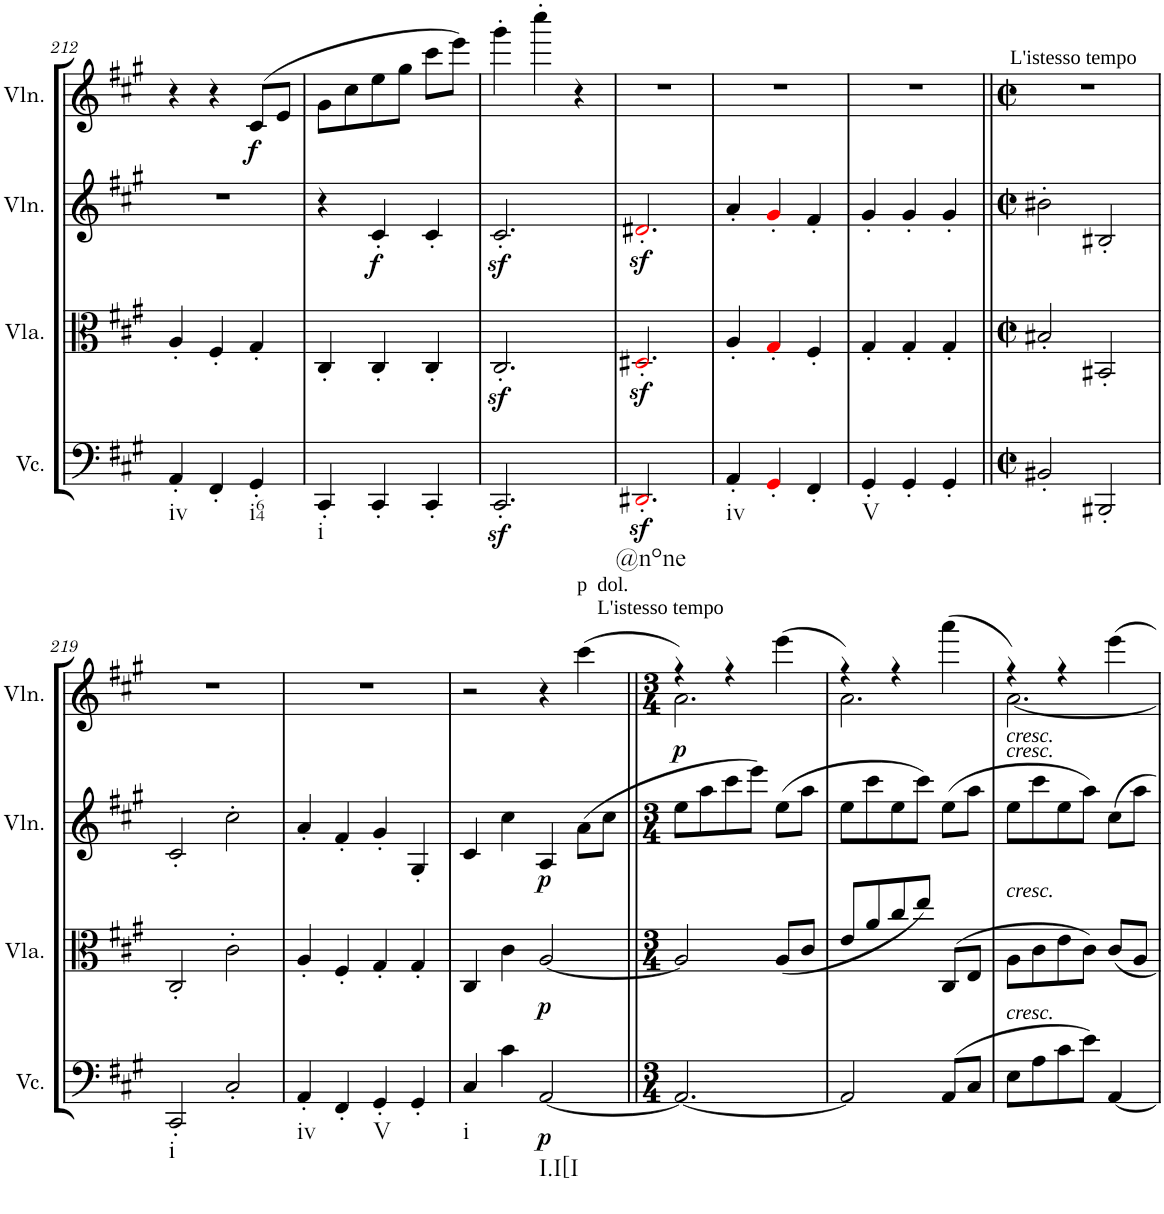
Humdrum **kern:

**kern	**dynam	**kern	**dynam	**kern	**dynam	**kern	**dynam
*part4	*part4	*part3	*part3	*part2	*part2	*part1	*part1
*staff4	*staff4	*staff3	*staff3	*staff2	*staff2	*staff1	*staff1
*I"Violoncello	*	*I"Viola	*	*I"Violin	*	*I"Violin	*
*I'Vc.	*	*I'Vla.	*	*I'Vln.	*	*I'Vln.	*
!!LO:PB:g=z
*clefF4	*	*clefC3	*	*clefG2	*	*clefG2	*
*k[f#c#g#]	*	*k[f#c#g#]	*	*k[f#c#g#]	*	*k[f#c#g#]	*
*M3/4	*	*M3/4	*	*M3/4	*	*M3/4	*
=212	=212	=212	=212	=212	=212	=212	=212
!LO:TX:b:t=iv	!	!	!	!	!	!	!
4AA'/	.	4A'/	.	2.r	.	4r	.
4FF#'/	.	4F#'/	.	.	.	4r	.
!LO:TX:b:t=i64	!	!	!	!	!	!	!
!	!	!	!	!	!	!	!LO:DY:b
4GG#'/	.	4G#'/	.	.	.	(8c#/L	f
.	.	.	.	.	.	8e/J	.
=213	=213	=213	=213	=213	=213	=213	=213
!LO:TX:b:t=i	!	!	!	!	!	!	!
4CC#'/	.	4C#'/	.	4r	.	8g#\L	.
.	.	.	.	.	.	8cc#\	.
!	!	!	!	!	!LO:DY:b	!	!
4CC#'/	.	4C#'/	.	4c#'/	f	8ee\	.
.	.	.	.	.	.	8gg#\J	.
4CC#'/	.	4C#'/	.	4c#'/	.	8ccc#\L	.
.	.	.	.	.	.	8eee\J)	.
=214	=214	=214	=214	=214	=214	=214	=214
2.CC#z<'/	.	2.C#z<'/	.	2.c#z<'/	.	4ggg#'\	.
.	.	.	.	.	.	4cccc#'\	.
.	.	.	.	.	.	4r	.
=215	=215	=215	=215	=215	=215	=215	=215
!LO:TX:b:t=@none	!	!	!	!	!	!	!
2.DD#Xz<'i/	.	2.D#Xz<'i/	.	2.d#Xz<'i/	.	2.r	.
=216	=216	=216	=216	=216	=216	=216	=216
!LO:TX:b:t=iv	!	!	!	!	!	!	!
4AA'/	.	4A'/	.	4a'/	.	2.r	.
4GG#'i/	.	4G#'i/	.	4g#'i/	.	.	.
4FF#'/	.	4F#'/	.	4f#'/	.	.	.
=217	=217	=217	=217	=217	=217	=217	=217
!LO:TX:b:t=V	!	!	!	!	!	!	!
4GG#'/	.	4G#'/	.	4g#'/	.	2.r	.
4GG#'/	.	4G#'/	.	4g#'/	.	.	.
4GG#'/	.	4G#'/	.	4g#'/	.	.	.
=218||	=218||	=218||	=218||	=218||	=218||	=218||	=218||
*M2/2	*	*M2/2	*	*M2/2	*	*M2/2	*
*met(c|)	*	*met(c|)	*	*met(c|)	*	*met(c|)	*
!	!	!	!	!	!	!LO:TX:a:t=L'istesso tempo	!
2BB#X'/	.	2B#X'/	.	2b#X'\	.	1r	.
2BBB#X'/	.	2BB#X'/	.	2B#X'/	.	.	.
!!LO:LB:g=z
=219	=219	=219	=219	=219	=219	=219	=219
!LO:TX:b:t=i	!	!	!	!	!	!	!
2CC#'/	.	2C#'/	.	2c#'/	.	1r	.
2C#'/	.	2c#'\	.	2cc#'\	.	.	.
=220	=220	=220	=220	=220	=220	=220	=220
!LO:TX:b:t=iv	!	!	!	!	!	!	!
4AA'/	.	4A'/	.	4a'/	.	1r	.
4FF#'/	.	4F#'/	.	4f#'/	.	.	.
!LO:TX:b:t=V	!	!	!	!	!	!	!
4GG#'/	.	4G#'/	.	4g#'/	.	.	.
4GG#'/	.	4G#'/	.	4G#'/	.	.	.
=221	=221	=221	=221	=221	=221	=221	=221
!LO:TX:b:t=i	!	!	!	!	!	!	!
4C#/	.	4C#/	.	4c#/	.	2r	.
4c#\	.	4c#\	.	4cc#\	.	.	.
!LO:TX:b:t=I.I[I	!	!	!	!	!	!	!
!	!LO:DY:b	!	!LO:DY:b	!	!LO:DY:b	!	!
[2AA/	p	[2A/	p	4A/	p	4r	.
!	!	!	!	!	!	!LO:TX:a:t=L'istesso tempo	!
!	!	!	!	!	!	!LO:TX:a:t=p  dol.	!
.	.	.	.	(8a\L	.	(4ccc#\	.
.	.	.	.	8cc#\J	.	.	.
=222||	=222||	=222||	=222||	=222||	=222||	=222||	=222||
*M3/4	*	*M3/4	*	*M3/4	*	*M3/4	*
*	*	*	*	*	*	*^	*
!	!	!	!	!	!	!	!	!LO:DY:b
2.AA/_	.	2A/]	.	8ee\L	.	4r)	2.a\	p
.	.	.	.	8aa\	.	.	.	.
.	.	.	.	8ccc#\	.	4r	.	.
.	.	.	.	8eee\J)	.	.	.	.
.	.	(8A/L	.	(8ee\L	.	(>4eee\	.	.
.	.	8c#/J	.	8aa\J	.	.	.	.
=223	=223	=223	=223	=223	=223	=223	=223	=223
2AA/]	.	8e/L	.	8ee\L	.	4r)	2.a\	.
.	.	8a/	.	8ccc#\	.	.	.	.
.	.	8cc#/	.	8ee\	.	4r	.	.
.	.	8ee/J)	.	8ccc#\J)	.	.	.	.
(8AA/L	.	(8C#/L	.	(8ee\L	.	(>4aaa\	.	.
8C#/J	.	8E/J	.	8aa\J	.	.	.	.
=224	=224	=224	=224	=224	=224	=224	=224	=224
!	!	!	!	!	!	!LO:TX:b:i:t=cresc.	!	!
!	!	!	!	!LO:TX:a:i:t=cresc.	!	!	!	!
!	!	!LO:TX:a:i:t=cresc.	!	!	!	!	!	!
!LO:TX:a:i:t=cresc.	!	!	!	!	!	!	!	!
8E\L	.	8A\L	.	8ee\L	.	4r)	[2.a\	.
8A\	.	8c#\	.	8ccc#\	.	.	.	.
8c#\	.	8e\	.	8ee\	.	4r	.	.
8e\J)	.	8c#\J)	.	8aa\J)	.	.	.	.
[4AA/	.	8c#/L	.	8cc#\L	.	4eee\	.	.
.	.	8A/J	.	8aa\J	.	.	.	.
*	*	*	*	*	*	*v	*v	*
=	=	=	=	=	=	=	=
*-	*-	*-	*-	*-	*-	*-	*-
